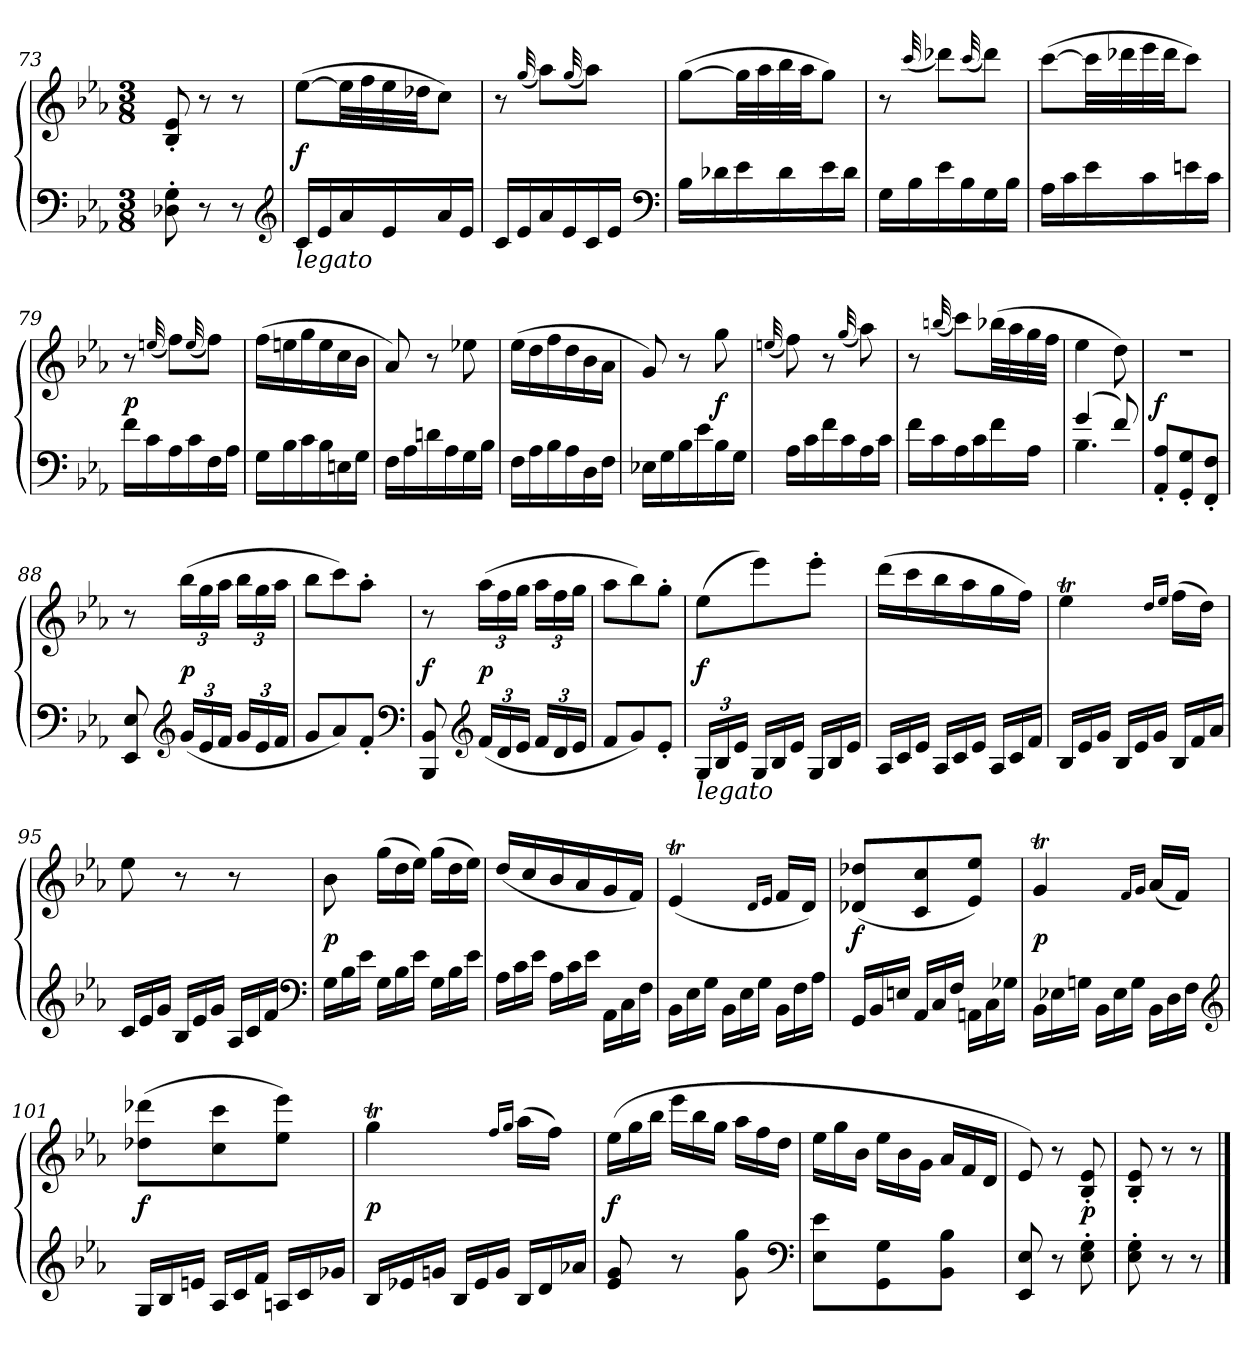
**kern	**kern	**dynam
*part1	*part1	*part1
*staff2	*staff1	*staff1/2
!!LO:LB:g=z
*clefF4	*clefG2	*
*k[b-e-a-]	*k[b-e-a-]	*
*E-:	*E-:	*
*M3/8	*M3/8	*
=73	=73	=73
8D-X' 8G'	8B-' 8e-'	.
8r	8r	.
8r	8r	.
*clefG2	*	*
=74	=74	=74
!LO:TX:b:i:t=legato	!	!
16cLL	([8ee-L	f
16e-	.	.
16a-	32ee-LL]	.
.	32ff	.
16e-	32ee-	.
.	32dd-XJJ	.
16a-	8ccJ)	.
16e-JJ	.	.
=75	=75	=75
16cLL	8r	.
16e-	.	.
.	(32qqgg	.
16a-	8aa-L)	.
16e-	.	.
.	(32qqgg	.
16c	8aa-J)	.
16e-JJ	.	.
*clefF4	*	*
=76	=76	=76
16B-LL	([8ggL	.
16d-X	.	.
16e-	32ggLL]	.
.	32aa-	.
16d-	32bb-	.
.	32aa-JJ	.
16e-	8ggJ)	.
16d-JJ	.	.
=77	=77	=77
16GLL	8r	.
16B-	.	.
.	(32qqccc	.
16e-	8ddd-XL)	.
16B-	.	.
.	(32qqccc	.
16G	8ddd-J)	.
16B-JJ	.	.
=78	=78	=78
16A-LL	([8cccL	.
16c	.	.
16e-	32cccLL]	.
.	32ddd-X	.
16c	32eee-	.
.	32ddd-JJ	.
16en	8cccJ)	.
16cJJ	.	.
=79	=79	=79
16fLL	8r	p
16c	.	.
.	(32qqeen	.
16A-	8ffL)	.
16c	.	.
.	(32qqee	.
16F	8ffJ)	.
16A-JJ	.	.
!!LO:LB:g=z
=80	=80	=80
16GLL	(16ffLL	.
16B-	16een	.
16c	16gg	.
16B-	16ee	.
16En	16cc	.
16GJJ	16b-JJ	.
=81	=81	=81
16FLL	8a-)	.
16A-	.	.
16dn	8r	.
16A-	.	.
16G	8ee-X	.
16B-JJ	.	.
=82	=82	=82
16FLL	(16ee-LL	.
16A-	16dd	.
16B-	16ff	.
16A-	16dd	.
16D	16b-	.
16FJJ	16a-JJ	.
=83	=83	=83
16E-XLL	8g)	.
16G	.	.
16B-	8r	.
16e-	.	.
16B-	8gg	f
16GJJ	.	.
=84	=84	=84
.	(32qqeen	.
16A-LL	8ff)	.
16c	.	.
16f	8r	.
16c	.	.
.	(32qqgg	.
16A-	8aa-)	.
16cJJ	.	.
=85	=85	=85
16fLL	8r	.
16c	.	.
.	(32qqbbn	.
16A-	8cccL)	.
16c	.	.
16f	(32bb-XLL	.
.	32aa-	.
16A-JJ	32gg	.
.	32ffJJJ	.
=86	=86	=86
*^	*	*
(4g	4.B-	4ee-	.
8f)	.	8dd)	.
*v	*v	*	*
=87	=87	=87
8AA-' 8A-'L	4.r	f
8GG' 8G'	.	.
8FF' 8F'J	.	.
!!LO:LB:g=z
=88	=88	=88
8EE- 8E-	8r	.
*clefG2	*	*
*Xbrackettup	*Xbrackettup	*
(24gLL	(24bb-LL	p
24e-	24gg	.
24fJJ	24aa-JJ	.
24gLL	24bb-LL	.
24e-	24gg	.
24fJJ	24aa-JJ	.
=89	=89	=89
8gL	8bb-L	.
8a-)	8ccc)	.
8f'J	8aa-'J	.
*clefF4	*	*
=90	=90	=90
8BBB- 8BB-	8r	f
*clefG2	*	*
(24fLL	(24aa-LL	p
24d	24ff	.
24e-JJ	24ggJJ	.
24fLL	24aa-LL	.
24d	24ff	.
24e-JJ	24ggJJ	.
=91	=91	=91
8fL	8aa-L	.
8g)	8bb-)	.
8e-'J	8gg'J	.
=92	=92	=92
!LO:TX:b:i:t=legato	!	!
24GLL	(8ee-L	f
24B-	.	.
24e-JJ	.	.
*Xtuplet	*	*
24GLL	8eee-)	.
24B-	.	.
24e-JJ	.	.
24GLL	8eee-'J	.
24B-	.	.
24e-JJ	.	.
=93	=93	=93
24A-LL	(16dddLL	.
24c	.	.
.	16ccc	.
24e-JJ	.	.
24A-LL	16bb-	.
24c	.	.
.	16aa-	.
24e-JJ	.	.
24A-LL	16gg	.
24c	.	.
.	16ffJJ)	.
24fJJ	.	.
=94	=94	=94
24B-LL	4ee-T	.
24e-	.	.
24gJJ	.	.
24B-LL	.	.
24e-	.	.
24gJJ	.	.
.	16qddTTTLL	.
.	16qee-JJ	.
24B-LL	(16ffLL	.
24f	.	.
.	16ddJJ)	.
24a-JJ	.	.
!!LO:LB:g=z
=95	=95	=95
24cLL	8ee-	.
24e-	.	.
24gJJ	.	.
24B-LL	8r	.
24e-	.	.
24gJJ	.	.
24A-LL	8r	.
24c	.	.
24fJJ	.	.
*clefF4	*	*
=96	=96	=96
24GLL	8b-	p
24B-	.	.
24e-JJ	.	.
*	*Xtuplet	*
24GLL	(24ggLL	.
24B-	24dd	.
24e-JJ	24ee-JJ)	.
24GLL	(24ggLL	.
24B-	24dd	.
24e-JJ	24ee-JJ)	.
=97	=97	=97
24A-LL	(16ddLL	.
24c	.	.
.	16cc	.
24e-JJ	.	.
24A-LL	16b-	.
24c	.	.
.	16a-	.
24e-JJ	.	.
24AA-\LL	16g	.
24C\	.	.
.	16fJJ)	.
24F\JJ	.	.
=98	=98	=98
24BB-LL	(4e-T	.
24E-	.	.
24GJJ	.	.
24BB-LL	.	.
24E-	.	.
24GJJ	.	.
.	16qdTTTLL	.
.	16qe-JJ	.
24BB-LL	16fLL	.
24F	.	.
.	16dJJ)	.
24A-JJ	.	.
=99	=99	=99
24GGLL	(8d-X 8dd-XL	f
24BB-	.	.
24EnJJ	.	.
24AA-LL	8c 8cc	.
24C	.	.
24FJJ	.	.
24AAnLL	8e- 8ee-J)	.
24C	.	.
24G-XJJ	.	.
!!LO:LB:g=z
=100	=100	=100
24BB-LL	4gt	p
24E-X	.	.
24GnJJ	.	.
24BB-LL	.	.
24E-	.	.
24GJJ	.	.
.	16qfTTTLL	.
.	16qgJJ	.
24BB-LL	(16a-LL	.
24D	.	.
.	16fJJ)	.
24FJJ	.	.
*clefG2	*	*
=101	=101	=101
24GLL	(8dd-X 8ddd-XL	f
24B-	.	.
24enJJ	.	.
24A-LL	8cc 8ccc	.
24c	.	.
24fJJ	.	.
24AnLL	8ee- 8eee-J)	.
24c	.	.
24g-XJJ	.	.
=102	=102	=102
24B-LL	4ggt	p
24e-X	.	.
24gnJJ	.	.
24B-LL	.	.
24e-	.	.
24gJJ	.	.
.	16qffTTTLL	.
.	16qggJJ	.
24B-LL	(16aa-LL	.
24d	.	.
.	16ffJJ)	.
24a-XJJ	.	.
=103	=103	=103
8e- 8g	(>24ee-LL	f
.	24gg	.
.	24bb-JJ	.
8r	24eee-LL	.
.	24bb-	.
.	24ggJJ	.
8g 8gg	24aa-LL	.
.	24ff	.
.	24ddJJ	.
*clefF4	*	*
=104	=104	=104
8E- 8e-L	24ee-LL	.
.	24gg	.
.	24b-JJ	.
8GG 8G	24ee-LL	.
.	24b-	.
.	24gJJ	.
8BB- 8B-J	24a-LL	.
.	24f	.
.	24dJJ	.
=105	=105	=105
8EE- 8E-	8e-)	.
8r	8r	.
8E-' 8G'	8B-' 8e-'	p
=106	=106	=106
8E-' 8G'	8B-' 8e-'	.
8r	8r	.
8r	8r	.
==	==	==
*-	*-	*-
